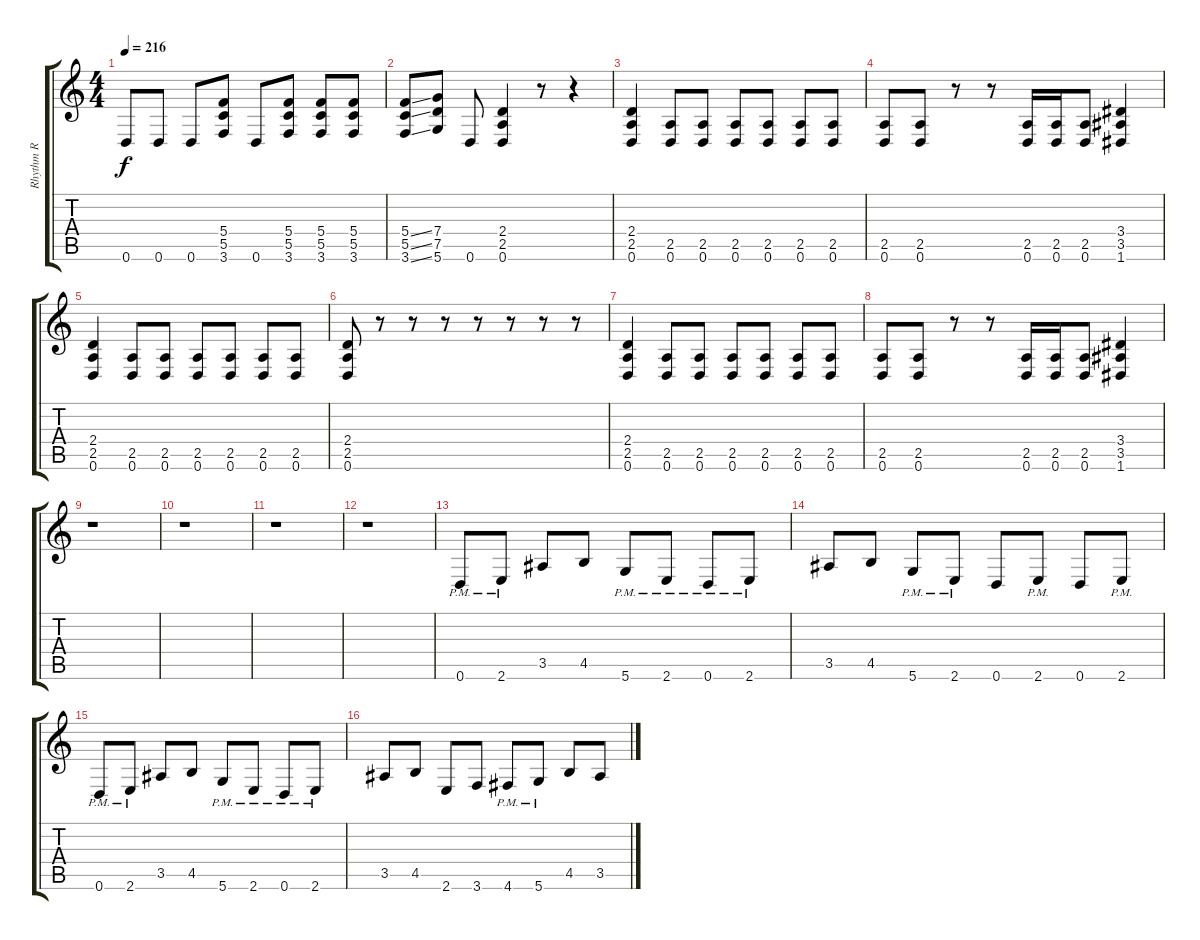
\track ("Rhythm R" "Rhythm R") {instrument distortionguitar}
\staff {score tabs}
\tuning (D4 A3 F3 C3 G2 D2) {hide}
\ts (4 4)
\tempo 216
\clef g2
\ks c
0.6.8{dy f} 0.6.8 0.6.8 (5.4 5.5 3.6).8 0.6.8 (5.4 5.5 3.6).8 (5.4 5.5 3.6).8 (5.4 5.5 3.6).8 |
(5.4{ss} 5.5{ss} 3.6{ss}).8 (7.4 7.5 5.6).8 0.6.8 (2.4 2.5 0.6).4 r.8 r.4 |
(2.4 2.5 0.6).4 (2.5 0.6).8 (2.5 0.6).8 (2.5 0.6).8 (2.5 0.6).8 (2.5 0.6).8 (2.5 0.6).8 |
(2.5 0.6).8 (2.5 0.6).8 r.8 r.8 (2.5 0.6).16 (2.5 0.6).16 (2.5 0.6).8 (3.4 3.5 1.6).4 |
(2.4 2.5 0.6).4 (2.5 0.6).8 (2.5 0.6).8 (2.5 0.6).8 (2.5 0.6).8 (2.5 0.6).8 (2.5 0.6).8 |
(2.4 2.5 0.6).8 r.8 r.8 r.8 r.8 r.8 r.8 r.8 |
(2.4 2.5 0.6).4 (2.5 0.6).8 (2.5 0.6).8 (2.5 0.6).8 (2.5 0.6).8 (2.5 0.6).8 (2.5 0.6).8 |
(2.5 0.6).8 (2.5 0.6).8 r.8 r.8 (2.5 0.6).16 (2.5 0.6).16 (2.5 0.6).8 (3.4 3.5 1.6).4 |
r.1 |
r.1 |
r.1 |
r.1 |
0.6{pm}.8 2.6{pm}.8 3.5.8 4.5.8 5.6{pm}.8 2.6{pm}.8 0.6{pm}.8 2.6{pm}.8 |
3.5.8 4.5.8 5.6{pm}.8 2.6{pm}.8 0.6.8 2.6{pm}.8 0.6.8 2.6{pm}.8 |
0.6{pm}.8 2.6{pm}.8 3.5.8 4.5.8 5.6{pm}.8 2.6{pm}.8 0.6{pm}.8 2.6{pm}.8 |
3.5.8 4.5.8 2.6.8 3.6.8 4.6{pm}.8 5.6{pm}.8 4.5.8 3.5.8
